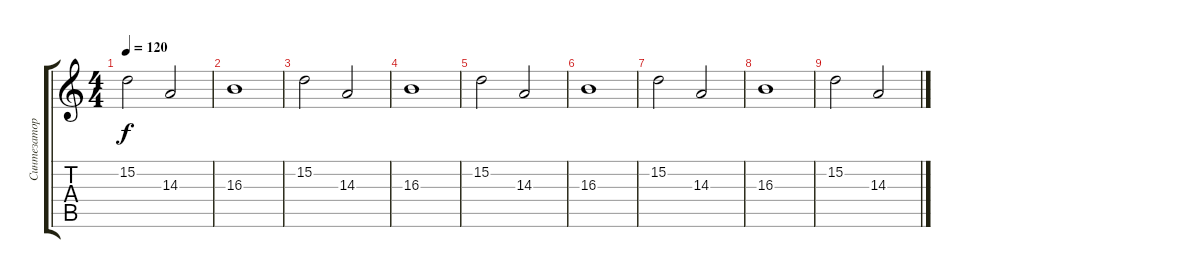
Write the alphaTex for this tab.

\track ("Синтезатор" "Синтезатор") {instrument flute}
\staff {score tabs}
\tuning (E4 B3 G3 D3 A2 E2) {hide}
\ts (4 4)
\tempo 120
\clef g2
\ks c
15.2.2{dy f} 14.3.2 |
16.3.1 |
15.2.2 14.3.2 |
16.3.1 |
15.2.2 14.3.2 |
16.3.1 |
15.2.2 14.3.2 |
16.3.1 |
15.2.2 14.3.2
